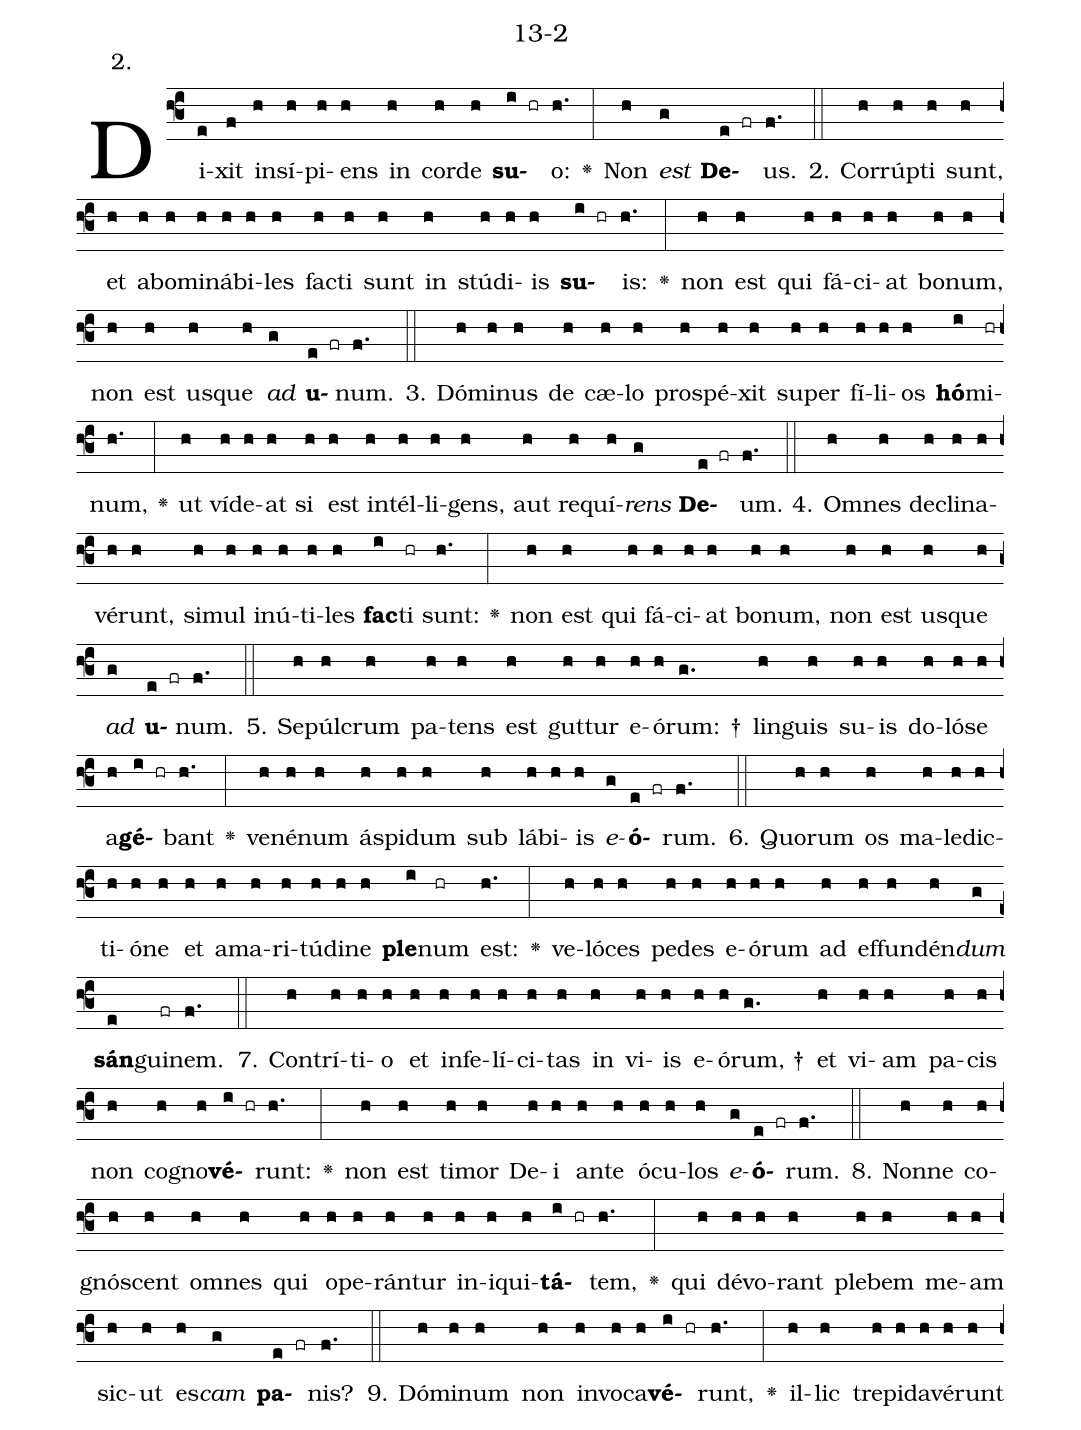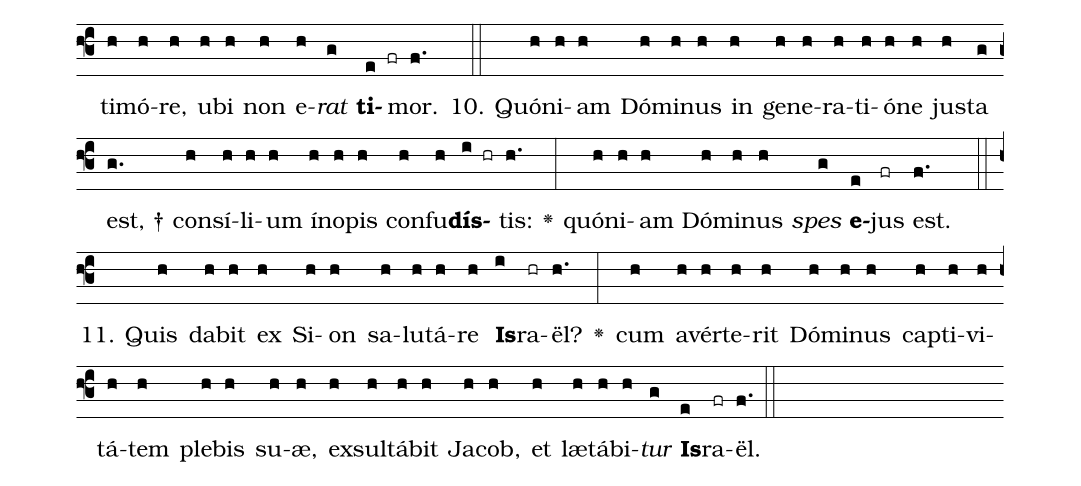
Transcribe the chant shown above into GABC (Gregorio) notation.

name: 13-2;
annotation: 2.;
%%
(f3)Di(e)xit(f) in(h)sí(h)pi(h)ens(h) in(h) cor(h)de(h) <b>su</b>(i hr)o:(h.) <v>\greheightstar</v>(:) Non(h) <i>est</i>(g) <b>De</b>(e fr)us.(f.) (::)
2. Cor(h)rúp(h)ti(h) sunt,(h) et(h) ab(h)o(h)mi(h)ná(h)bi(h)les(h) fac(h)ti(h) sunt(h) in(h) stú(h)di(h)is(h) <b>su</b>(i hr)is:(h.) <v>\greheightstar</v>(:) non(h) est(h) qui(h) fá(h)ci(h)at(h) bo(h)num,(h) non(h) est(h) us(h)que(h) <i>ad</i>(g) <b>u</b>(e fr)num.(f.) (::)
3. Dó(h)mi(h)nus(h) de(h) cæ(h)lo(h) pro(h)spé(h)xit(h) su(h)per(h) fí(h)li(h)os(h) <b>hó</b>(i)mi(hr)num,(h.) <v>\greheightstar</v>(:) ut(h) ví(h)de(h)at(h) si(h) est(h) in(h)tél(h)li(h)gens,(h) aut(h) re(h)quí(h)<i>rens</i>(g) <b>De</b>(e fr)um.(f.) (::)
4. Om(h)nes(h) de(h)cli(h)na(h)vé(h)runt,(h) si(h)mul(h) in(h)ú(h)ti(h)les(h) <b>fac</b>(i)ti(hr) sunt:(h.) <v>\greheightstar</v>(:) non(h) est(h) qui(h) fá(h)ci(h)at(h) bo(h)num,(h) non(h) est(h) us(h)que(h) <i>ad</i>(g) <b>u</b>(e fr)num.(f.) (::)
5. Se(h)púl(h)crum(h) pa(h)tens(h) est(h) gut(h)tur(h) e(h)ó(h)rum: †(g.) lin(h)guis(h) su(h)is(h) do(h)ló(h)se(h) a(h)<b>gé</b>(i hr)bant(h.) <v>\greheightstar</v>(:) ve(h)né(h)num(h) ás(h)pi(h)dum(h) sub(h) lá(h)bi(h)is(h) <i>e</i>(g)<b>ó</b>(e fr)rum.(f.) (::)
6. Quo(h)rum(h) os(h) ma(h)le(h)dic(h)ti(h)ó(h)ne(h) et(h) a(h)ma(h)ri(h)tú(h)di(h)ne(h) <b>ple</b>(i)num(hr) est:(h.) <v>\greheightstar</v>(:) ve(h)ló(h)ces(h) pe(h)des(h) e(h)ó(h)rum(h) ad(h) ef(h)fun(h)dén(h)<i>dum</i>(g) <b>sán</b>(e)gui(fr)nem.(f.) (::)
7. Con(h)trí(h)ti(h)o(h) et(h) in(h)fe(h)lí(h)ci(h)tas(h) in(h) vi(h)is(h) e(h)ó(h)rum, †(g.) et(h) vi(h)am(h) pa(h)cis(h) non(h) co(h)gno(h)<b>vé</b>(i hr)runt:(h.) <v>\greheightstar</v>(:) non(h) est(h) ti(h)mor(h) De(h)i(h) an(h)te(h) ó(h)cu(h)los(h) <i>e</i>(g)<b>ó</b>(e fr)rum.(f.) (::)
8. Non(h)ne(h) co(h)gnó(h)scent(h) om(h)nes(h) qui(h) o(h)pe(h)rán(h)tur(h) in(h)i(h)qui(h)<b>tá</b>(i hr)tem,(h.) <v>\greheightstar</v>(:) qui(h) dé(h)vo(h)rant(h) ple(h)bem(h) me(h)am(h) sic(h)ut(h) es(h)<i>cam</i>(g) <b>pa</b>(e fr)nis?(f.) (::)
9. Dó(h)mi(h)num(h) non(h) in(h)vo(h)ca(h)<b>vé</b>(i hr)runt,(h.) <v>\greheightstar</v>(:) il(h)lic(h) tre(h)pi(h)da(h)vé(h)runt(h) ti(h)mó(h)re,(h) u(h)bi(h) non(h) e(h)<i>rat</i>(g) <b>ti</b>(e fr)mor.(f.) (::)
10. Quón(h)i(h)am(h) Dó(h)mi(h)nus(h) in(h) ge(h)ne(h)ra(h)ti(h)ó(h)ne(h) jus(h)ta(g) est, †(g.) con(h)sí(h)li(h)um(h) ín(h)o(h)pis(h) con(h)fu(h)<b>dís</b>(i hr)tis:(h.) <v>\greheightstar</v>(:) quón(h)i(h)am(h) Dó(h)mi(h)nus(h) <i>spes</i>(g) <b>e</b>(e)jus(fr) est.(f.) (::)
11. Quis(h) da(h)bit(h) ex(h) Si(h)on(h) sa(h)lu(h)tá(h)re(h) <b>Is</b>(i)ra(hr)ël?(h.) <v>\greheightstar</v>(:) cum(h) a(h)vér(h)te(h)rit(h) Dó(h)mi(h)nus(h) cap(h)ti(h)vi(h)tá(h)tem(h) ple(h)bis(h) su(h)æ,(h) ex(h)sul(h)tá(h)bit(h) Ja(h)cob,(h) et(h) læ(h)tá(h)bi(h)<i>tur</i>(g) <b>Is</b>(e)ra(fr)ël.(f.) (::)
